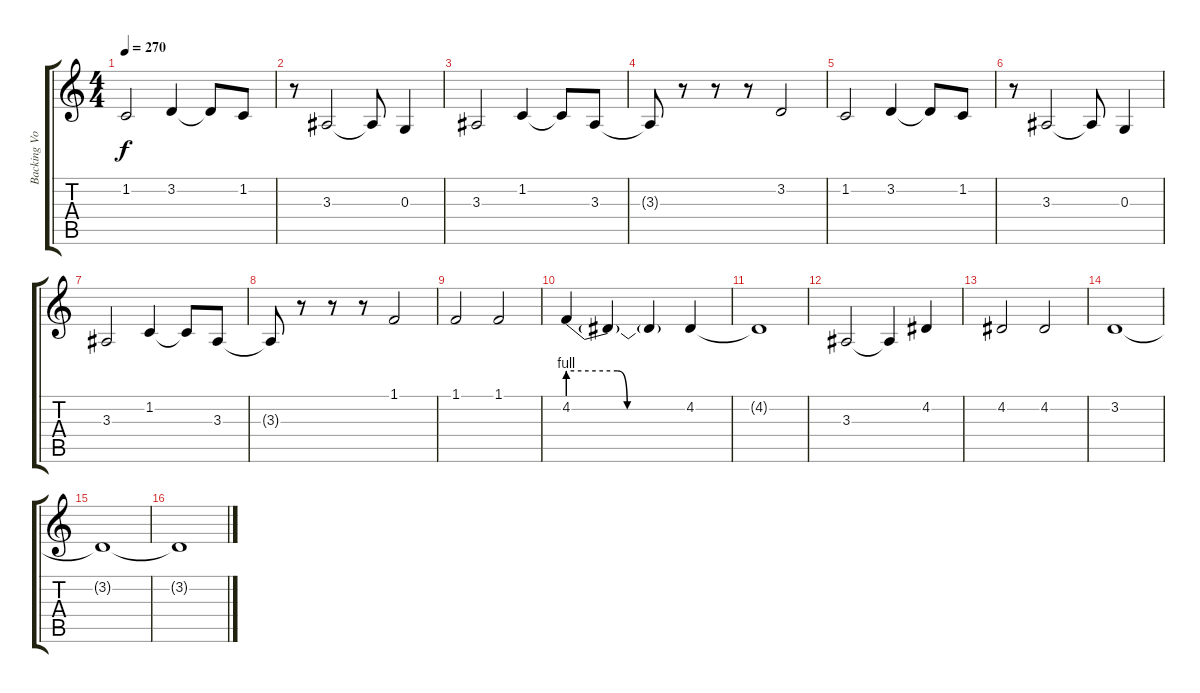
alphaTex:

\track ("Backing Vox" "Backing Vo") {instrument clarinet}
\staff {score tabs}
\tuning (E4 B3 G3 D3 A2 E2) {hide}
\ts (4 4)
\tempo 270
\clef g2
\ks c
1.2.2{dy f} 3.2.4 3.2{t}.8 1.2.8 |
r.8 3.3.2 3.3{t}.8 0.3.4 |
3.3.2 1.2.4 1.2{t}.8 3.3.8 |
3.3{t}.8 r.8 r.8 r.8 3.2.2 |
1.2.2 3.2.4 3.2{t}.8 1.2.8 |
r.8 3.3.2 3.3{t}.8 0.3.4 |
3.3.2 1.2.4 1.2{t}.8 3.3.8 |
3.3{t}.8 r.8 r.8 r.8 1.1.2 |
1.1.2 1.1.2 |
4.2{be (custom 0 4 25 4 30 0 60 0)}.4 4.2{t}.4 4.2{t}.4 4.2.4 |
4.2{t}.1 |
3.3.2 3.3{t}.4 4.2.4 |
4.2.2 4.2.2 |
3.2.1 |
3.2{t}.1 |
3.2{t}.1
